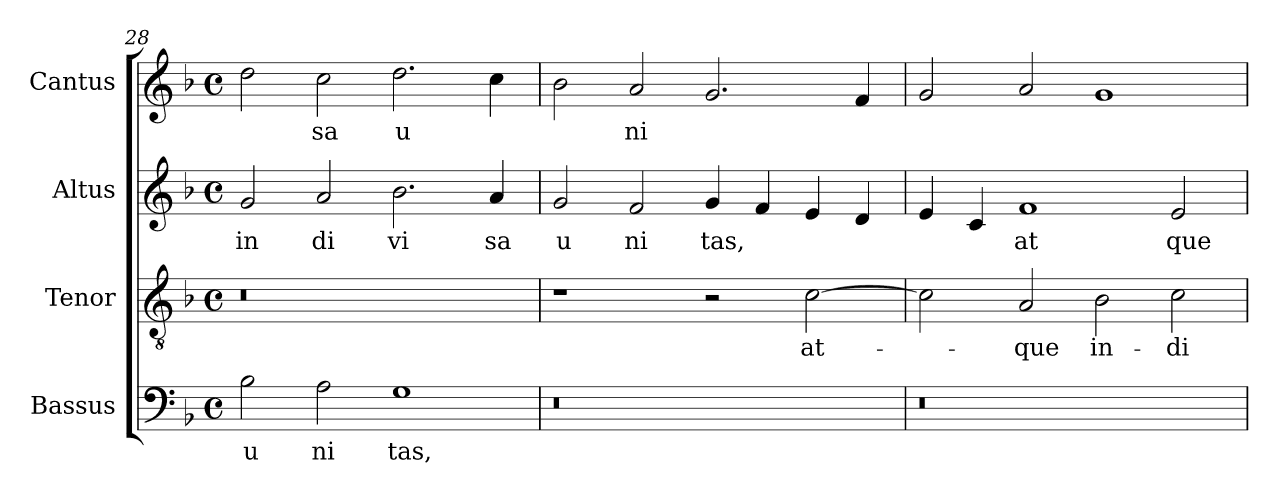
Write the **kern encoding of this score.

**kern	**text	**kern	**text	**kern	**text	**kern	**text
*part4	*part4	*part3	*part3	*part2	*part2	*part1	*part1
*staff4	*staff4	*staff3	*staff3	*staff2	*staff2	*staff1	*staff1
*I"Bassus	*	*I"Tenor	*	*I"Altus	*	*I"Cantus	*
*clefF4	*	*clefGv2	*	*clefG2	*	*clefG2	*
*k[b-]	*	*k[b-]	*	*k[b-]	*	*k[b-]	*
*F:	*	*F:	*	*F:	*	*F:	*
*M4/4	*	*M4/4	*	*M4/4	*	*M4/4	*
*met(c)	*	*met(c)	*	*met(c)	*	*met(c)	*
=28	=28	=28	=28	=28	=28	=28	=28
!	!LO:LY:b:cj	!	!	!	!LO:LY:b:cj	!	!
2B-\	u	0r	.	2g/	in	2dd\	.
!	!LO:LY:b:cj	!	!	!	!LO:LY:b:cj	!	!LO:LY:b:cj
2A\	ni	.	.	2a/	di	2cc\	sa
!	!LO:LY:b:cj	!	!	!	!LO:LY:b:cj	!	!LO:LY:b:cj
1G	tas,	.	.	2.b-\	vi	2.dd\	u
!	!	!	!	!	!LO:LY:b:cj	!	!
.	.	.	.	4a/	sa	4cc\	.
=29	=29	=29	=29	=29	=29	=29	=29
!	!	!	!	!	!LO:LY:b:cj	!	!
0r	.	1r	.	2g/	u	2b-\	.
!	!	!	!	!	!LO:LY:b:cj	!	!LO:LY:b:cj
.	.	.	.	2f/	ni	2a/	ni
!	!	!	!	!	!LO:LY:b	!	!
.	.	2r	.	4g/	tas,	2.g/	.
.	.	.	.	4f/	.	.	.
!	!	!	!LO:LY:b:cj	!	!	!	!
.	.	[>2c\	at-	4e/	.	.	.
.	.	.	.	4d/	.	4f/	.
=30	=30	=30	=30	=30	=30	=30	=30
0r	.	2c\]	.	4e/	.	2g/	.
.	.	.	.	4c/	.	.	.
!	!	!	!LO:LY:b:cj	!	!LO:LY:b:cj	!	!
.	.	2A/	-que	1f	at	2a/	.
!	!	!	!LO:LY:b:cj	!	!	!	!
.	.	2B-\	in-	.	.	1g	.
!	!	!	!LO:LY:b:cj	!	!LO:LY:b:cj	!	!
.	.	2c\	-di-	2e/	que	.	.
=	=	=	=	=	=	=	=
*-	*-	*-	*-	*-	*-	*-	*-
